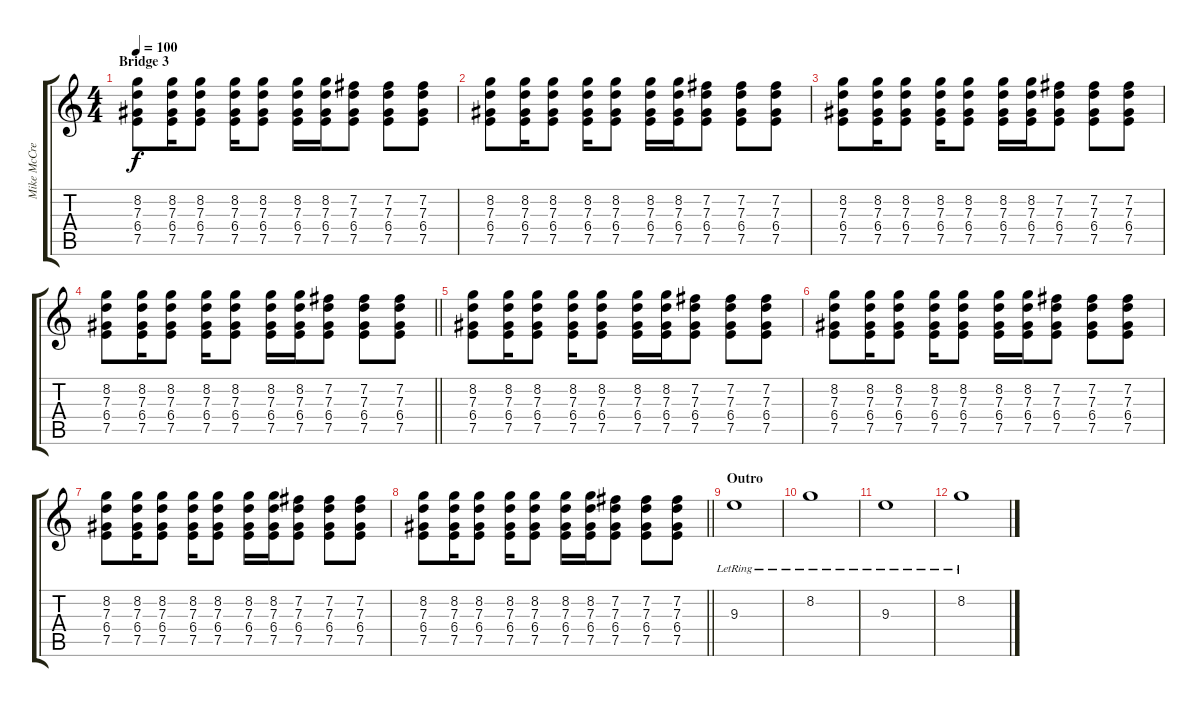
\track ("Mike McCready" "Mike McCre") {instrument electricguitarclean}
\staff {score tabs}
\tuning (E4 B3 G3 D3 A2 E2) {hide}
\ts (4 4)
\section ("" "Bridge 3")
\tempo 100
\clef g2
\ks c
(8.2 7.3 6.4 7.5).8{dy f instrument electricguitarclean} (8.2 7.3 6.4 7.5).16 (8.2 7.3 6.4 7.5).8 (8.2 7.3 6.4 7.5).16 (8.2 7.3 6.4 7.5).8 (8.2 7.3 6.4 7.5).16 (8.2 7.3 6.4 7.5).16 (7.2 7.3 6.4 7.5).8 (7.2 7.3 6.4 7.5).8 (7.2 7.3 6.4 7.5).8 |
(8.2 7.3 6.4 7.5).8 (8.2 7.3 6.4 7.5).16 (8.2 7.3 6.4 7.5).8 (8.2 7.3 6.4 7.5).16 (8.2 7.3 6.4 7.5).8 (8.2 7.3 6.4 7.5).16 (8.2 7.3 6.4 7.5).16 (7.2 7.3 6.4 7.5).8 (7.2 7.3 6.4 7.5).8 (7.2 7.3 6.4 7.5).8 |
(8.2 7.3 6.4 7.5).8 (8.2 7.3 6.4 7.5).16 (8.2 7.3 6.4 7.5).8 (8.2 7.3 6.4 7.5).16 (8.2 7.3 6.4 7.5).8 (8.2 7.3 6.4 7.5).16 (8.2 7.3 6.4 7.5).16 (7.2 7.3 6.4 7.5).8 (7.2 7.3 6.4 7.5).8 (7.2 7.3 6.4 7.5).8 |
\barLineRight lightlight
(8.2 7.3 6.4 7.5).8 (8.2 7.3 6.4 7.5).16 (8.2 7.3 6.4 7.5).8 (8.2 7.3 6.4 7.5).16 (8.2 7.3 6.4 7.5).8 (8.2 7.3 6.4 7.5).16 (8.2 7.3 6.4 7.5).16 (7.2 7.3 6.4 7.5).8 (7.2 7.3 6.4 7.5).8 (7.2 7.3 6.4 7.5).8 |
(8.2 7.3 6.4 7.5).8 (8.2 7.3 6.4 7.5).16 (8.2 7.3 6.4 7.5).8 (8.2 7.3 6.4 7.5).16 (8.2 7.3 6.4 7.5).8 (8.2 7.3 6.4 7.5).16 (8.2 7.3 6.4 7.5).16 (7.2 7.3 6.4 7.5).8 (7.2 7.3 6.4 7.5).8 (7.2 7.3 6.4 7.5).8 |
(8.2 7.3 6.4 7.5).8 (8.2 7.3 6.4 7.5).16 (8.2 7.3 6.4 7.5).8 (8.2 7.3 6.4 7.5).16 (8.2 7.3 6.4 7.5).8 (8.2 7.3 6.4 7.5).16 (8.2 7.3 6.4 7.5).16 (7.2 7.3 6.4 7.5).8 (7.2 7.3 6.4 7.5).8 (7.2 7.3 6.4 7.5).8 |
(8.2 7.3 6.4 7.5).8 (8.2 7.3 6.4 7.5).16 (8.2 7.3 6.4 7.5).8 (8.2 7.3 6.4 7.5).16 (8.2 7.3 6.4 7.5).8 (8.2 7.3 6.4 7.5).16 (8.2 7.3 6.4 7.5).16 (7.2 7.3 6.4 7.5).8 (7.2 7.3 6.4 7.5).8 (7.2 7.3 6.4 7.5).8 |
\barLineRight lightlight
(8.2 7.3 6.4 7.5).8 (8.2 7.3 6.4 7.5).16 (8.2 7.3 6.4 7.5).8 (8.2 7.3 6.4 7.5).16 (8.2 7.3 6.4 7.5).8 (8.2 7.3 6.4 7.5).16 (8.2 7.3 6.4 7.5).16 (7.2 7.3 6.4 7.5).8 (7.2 7.3 6.4 7.5).8 (7.2 7.3 6.4 7.5).8 |
\section ("" "Outro")
9.3{lr}.1 |
8.2{lr}.1 |
9.3{lr}.1 |
8.2{lr}.1
